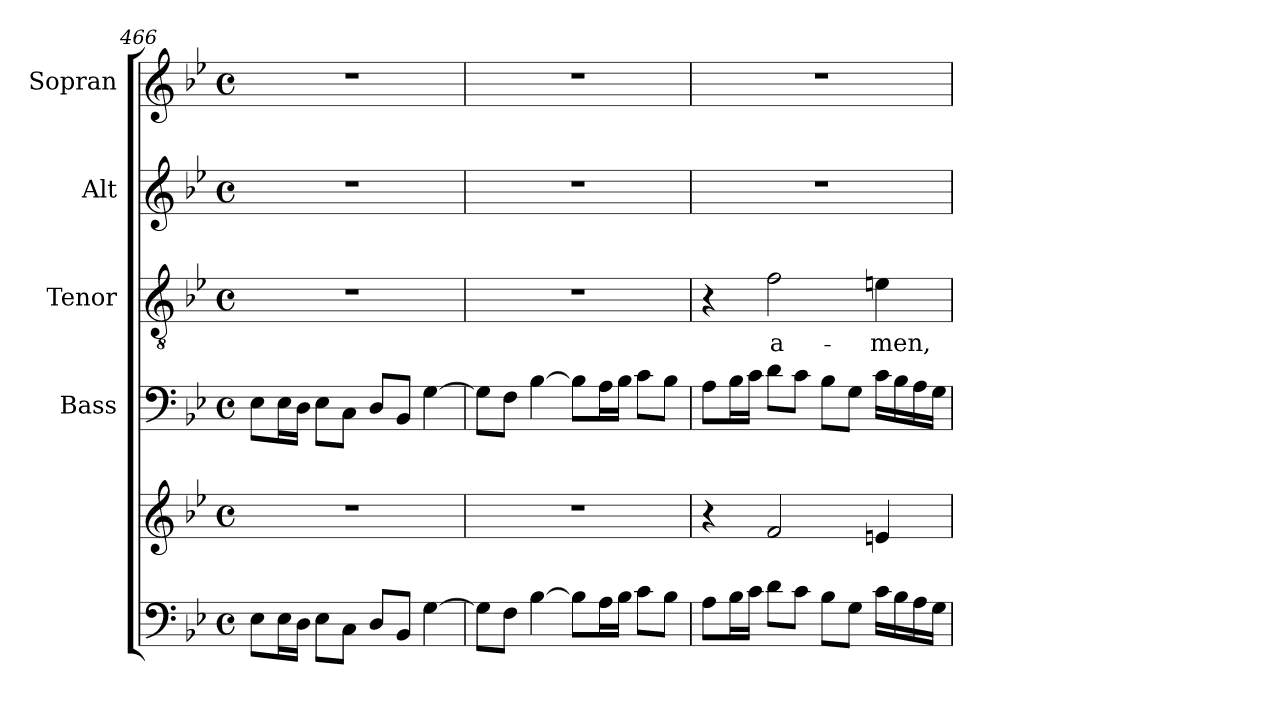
**kern	**kern	**kern	**kern	**text	**kern	**kern
*part5	*part5	*part4	*part3	*part3	*part2	*part1
*staff6	*staff5	*staff4	*staff3	*staff3	*staff2	*staff1
*	*	*I"Bass	*I"Tenor	*	*I"Alt	*I"Sopran
*	*	*I'B.	*I'T.	*	*I'A.	*I'S.
*clefF4	*clefG2	*clefF4	*clefGv2	*	*clefG2	*clefG2
*k[b-e-]	*k[b-e-]	*k[b-e-]	*k[b-e-]	*	*k[b-e-]	*k[b-e-]
*B-:	*B-:	*B-:	*B-:	*	*B-:	*B-:
*M4/4	*M4/4	*M4/4	*M4/4	*	*M4/4	*M4/4
*met(c)	*met(c)	*met(c)	*met(c)	*	*met(c)	*met(c)
=466	=466	=466	=466	=466	=466	=466
8E-\L	1r	8E-\L	1r	.	1r	1r
16E-\L	.	16E-\L	.	.	.	.
16D\JJ	.	16D\JJ	.	.	.	.
8E-\L	.	8E-\L	.	.	.	.
8C\J	.	8C\J	.	.	.	.
8D/L	.	8D/L	.	.	.	.
8BB-/J	.	8BB-/J	.	.	.	.
[4G\	.	[4G\	.	.	.	.
!!LO:PB:g=z
=467	=467	=467	=467	=467	=467	=467
8G\L]	1r	8G\L]	1r	.	1r	1r
8F\J	.	8F\J	.	.	.	.
[4B-\	.	[4B-\	.	.	.	.
8B-\L]	.	8B-\L]	.	.	.	.
16A\L	.	16A\L	.	.	.	.
16B-\JJ	.	16B-\JJ	.	.	.	.
8c\L	.	8c\L	.	.	.	.
8B-\J	.	8B-\J	.	.	.	.
=468	=468	=468	=468	=468	=468	=468
8A\L	4r	8A\L	4r	.	1r	1r
16B-\L	.	16B-\L	.	.	.	.
16c\JJ	.	16c\JJ	.	.	.	.
!	!	!	!	!LO:LY:b	!	!
8d\L	2f/	8d\L	2f\	a-	.	.
8c\J	.	8c\J	.	.	.	.
8B-\L	.	8B-\L	.	.	.	.
8G\J	.	8G\J	.	.	.	.
!	!	!	!	!LO:LY:b	!	!
16c\LL	4en/	16c\LL	4en\	-men,	.	.
16B-\	.	16B-\	.	.	.	.
16A\	.	16A\	.	.	.	.
16G\JJ	.	16G\JJ	.	.	.	.
=	=	=	=	=	=	=
*-	*-	*-	*-	*-	*-	*-
